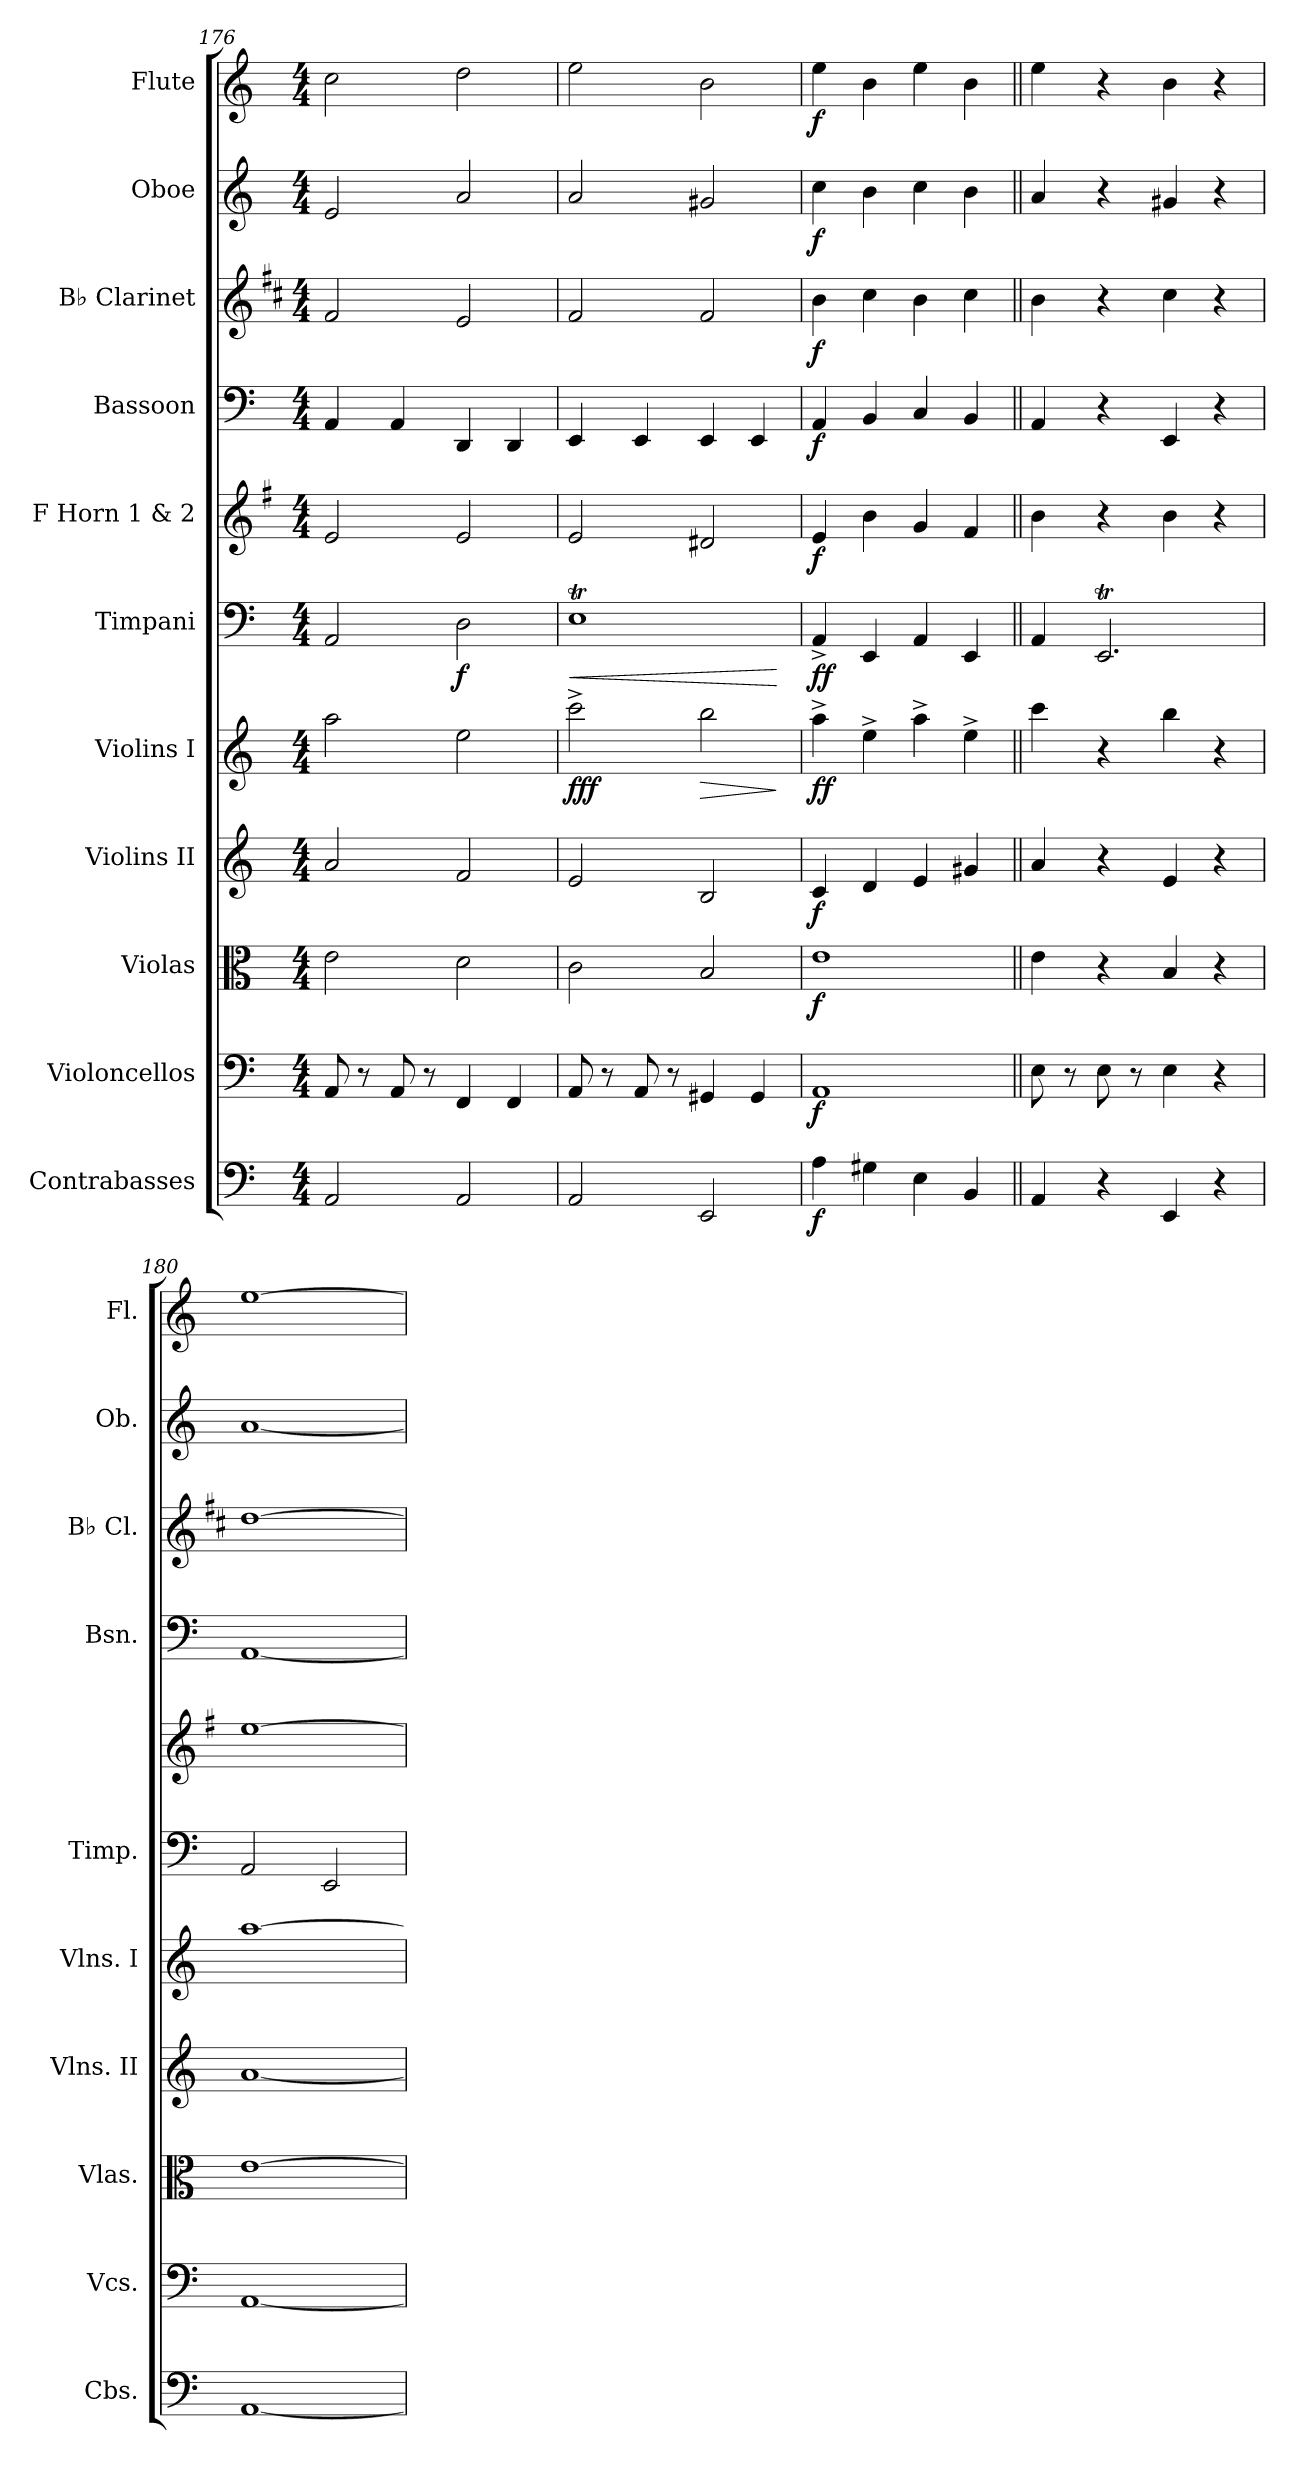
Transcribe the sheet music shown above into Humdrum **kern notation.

**kern	**dynam	**kern	**dynam	**kern	**dynam	**kern	**dynam	**kern	**dynam	**kern	**dynam	**kern	**dynam	**kern	**dynam	**kern	**dynam	**kern	**dynam	**kern	**dynam
*part11	*part11	*part10	*part10	*part9	*part9	*part8	*part8	*part7	*part7	*part6	*part6	*part5	*part5	*part4	*part4	*part3	*part3	*part2	*part2	*part1	*part1
*staff11	*staff11	*staff10	*staff10	*staff9	*staff9	*staff8	*staff8	*staff7	*staff7	*staff6	*staff6	*staff5	*staff5	*staff4	*staff4	*staff3	*staff3	*staff2	*staff2	*staff1	*staff1
*I"Contrabasses	*	*I"Violoncellos	*	*I"Violas	*	*I"Violins II	*	*I"Violins I	*	*I"Timpani	*	*I"F Horn 1 &amp; 2	*	*I"Bassoon	*	*I"B♭ Clarinet	*	*I"Oboe	*	*I"Flute	*
*I'Cbs.	*	*I'Vcs.	*	*I'Vlas.	*	*I'Vlns. II	*	*I'Vlns. I	*	*I'Timp.	*	*	*	*I'Bsn.	*	*I'B♭ Cl.	*	*I'Ob.	*	*I'Fl.	*
*clefF4	*	*clefF4	*	*clefC3	*	*clefG2	*	*clefG2	*	*clefF4	*	*clefG2	*	*clefF4	*	*clefG2	*	*clefG2	*	*clefG2	*
*ITrd7c12	*	*	*	*	*	*	*	*	*	*	*	*ITrd4c7	*	*	*	*ITrd1c2	*	*	*	*	*
*k[]	*	*k[]	*	*k[]	*	*k[]	*	*k[]	*	*k[]	*	*k[]	*	*k[]	*	*k[]	*	*k[]	*	*k[]	*
*M4/4	*	*M4/4	*	*M4/4	*	*M4/4	*	*M4/4	*	*M4/4	*	*M4/4	*	*M4/4	*	*M4/4	*	*M4/4	*	*M4/4	*
=176	=176	=176	=176	=176	=176	=176	=176	=176	=176	=176	=176	=176	=176	=176	=176	=176	=176	=176	=176	=176	=176
2AAA/	.	8AA/	.	2e\	.	2a/	.	2aa\	.	2AA/	.	2A/	.	4AA/	.	2e/	.	2e/	.	2cc\	.
.	.	8r	.	.	.	.	.	.	.	.	.	.	.	.	.	.	.	.	.	.	.
.	.	8AA/	.	.	.	.	.	.	.	.	.	.	.	4AA/	.	.	.	.	.	.	.
.	.	8r	.	.	.	.	.	.	.	.	.	.	.	.	.	.	.	.	.	.	.
!	!	!	!	!	!	!	!	!	!	!	!LO:DY:b	!	!	!	!	!	!	!	!	!	!
2AAA/	.	4FF/	.	2d\	.	2f/	.	2ee\	.	2D\	f	2A/	.	4DD/	.	2d/	.	2a/	.	2dd\	.
.	.	4FF/	.	.	.	.	.	.	.	.	.	.	.	4DD/	.	.	.	.	.	.	.
=177	=177	=177	=177	=177	=177	=177	=177	=177	=177	=177	=177	=177	=177	=177	=177	=177	=177	=177	=177	=177	=177
!	!	!	!	!	!	!	!	!	!LO:DY:b	!	!LO:HP:b	!	!	!	!	!	!	!	!	!	!
2AAA/	.	8AA/	.	2c\	.	2e/	.	2ccc^\	fff	1Et	<	2A/	.	4EE/	.	2e/	.	2a/	.	2ee\	.
.	.	8r	.	.	.	.	.	.	.	.	.	.	.	.	.	.	.	.	.	.	.
.	.	8AA/	.	.	.	.	.	.	.	.	.	.	.	4EE/	.	.	.	.	.	.	.
.	.	8r	.	.	.	.	.	.	.	.	.	.	.	.	.	.	.	.	.	.	.
!	!	!	!	!	!	!	!	!	!LO:HP:b	!	!	!	!	!	!	!	!	!	!	!	!
2EEE/	.	4GG#X/	.	2B/	.	2B/	.	2bb\	>	.	.	2G#X/	.	4EE/	.	2e/	.	2g#X/	.	2b\	.
.	.	4GG#/	.	.	.	.	.	.	.	.	.	.	.	4EE/	.	.	.	.	.	.	.
.	.	.	.	.	.	.	.	.	]	.	[	.	.	.	.	.	.	.	.	.	.
=178	=178	=178	=178	=178	=178	=178	=178	=178	=178	=178	=178	=178	=178	=178	=178	=178	=178	=178	=178	=178	=178
!	!LO:DY:b	!	!LO:DY:b	!	!LO:DY:b	!	!LO:DY:b	!	!LO:DY:b	!	!LO:DY:b	!	!LO:DY:b	!	!LO:DY:b	!	!LO:DY:b	!	!LO:DY:b	!	!LO:DY:b
4AA\	f	1AA	f	1e	f	4c/	f	4aa^\	ff	4AA^/	ff	4A/	f	4AA/	f	4a\	f	4cc\	f	4ee\	f
4GG#X\	.	.	.	.	.	4d/	.	4ee^\	.	4EE/	.	4e\	.	4BB/	.	4b\	.	4b\	.	4b\	.
4EE\	.	.	.	.	.	4e/	.	4aa^\	.	4AA/	.	4c/	.	4C/	.	4a\	.	4cc\	.	4ee\	.
4BBB/	.	.	.	.	.	4g#X/	.	4ee^\	.	4EE/	.	4B/	.	4BB/	.	4b\	.	4b\	.	4b\	.
=179||	=179||	=179||	=179||	=179||	=179||	=179||	=179||	=179||	=179||	=179||	=179||	=179||	=179||	=179||	=179||	=179||	=179||	=179||	=179||	=179||	=179||
4AAA/	.	8E\	.	4e\	.	4a/	.	4ccc\	.	4AA/	.	4e\	.	4AA/	.	4a\	.	4a/	.	4ee\	.
.	.	8r	.	.	.	.	.	.	.	.	.	.	.	.	.	.	.	.	.	.	.
4r	.	8E\	.	4r	.	4r	.	4r	.	2.EEt/	.	4r	.	4r	.	4r	.	4r	.	4r	.
.	.	8r	.	.	.	.	.	.	.	.	.	.	.	.	.	.	.	.	.	.	.
4EEE/	.	4E\	.	4B/	.	4e/	.	4bb\	.	.	.	4e\	.	4EE/	.	4b\	.	4g#X/	.	4b\	.
4r	.	4r	.	4r	.	4r	.	4r	.	.	.	4r	.	4r	.	4r	.	4r	.	4r	.
!!LO:PB:g=z
=180	=180	=180	=180	=180	=180	=180	=180	=180	=180	=180	=180	=180	=180	=180	=180	=180	=180	=180	=180	=180	=180
[1AAA	.	[1AA	.	[1e	.	[1a	.	[1aa	.	2AA/	.	[1a	.	[1AA	.	[1cc	.	[1a	.	[1ee	.
.	.	.	.	.	.	.	.	.	.	2EE/	.	.	.	.	.	.	.	.	.	.	.
=	=	=	=	=	=	=	=	=	=	=	=	=	=	=	=	=	=	=	=	=	=
*-	*-	*-	*-	*-	*-	*-	*-	*-	*-	*-	*-	*-	*-	*-	*-	*-	*-	*-	*-	*-	*-
